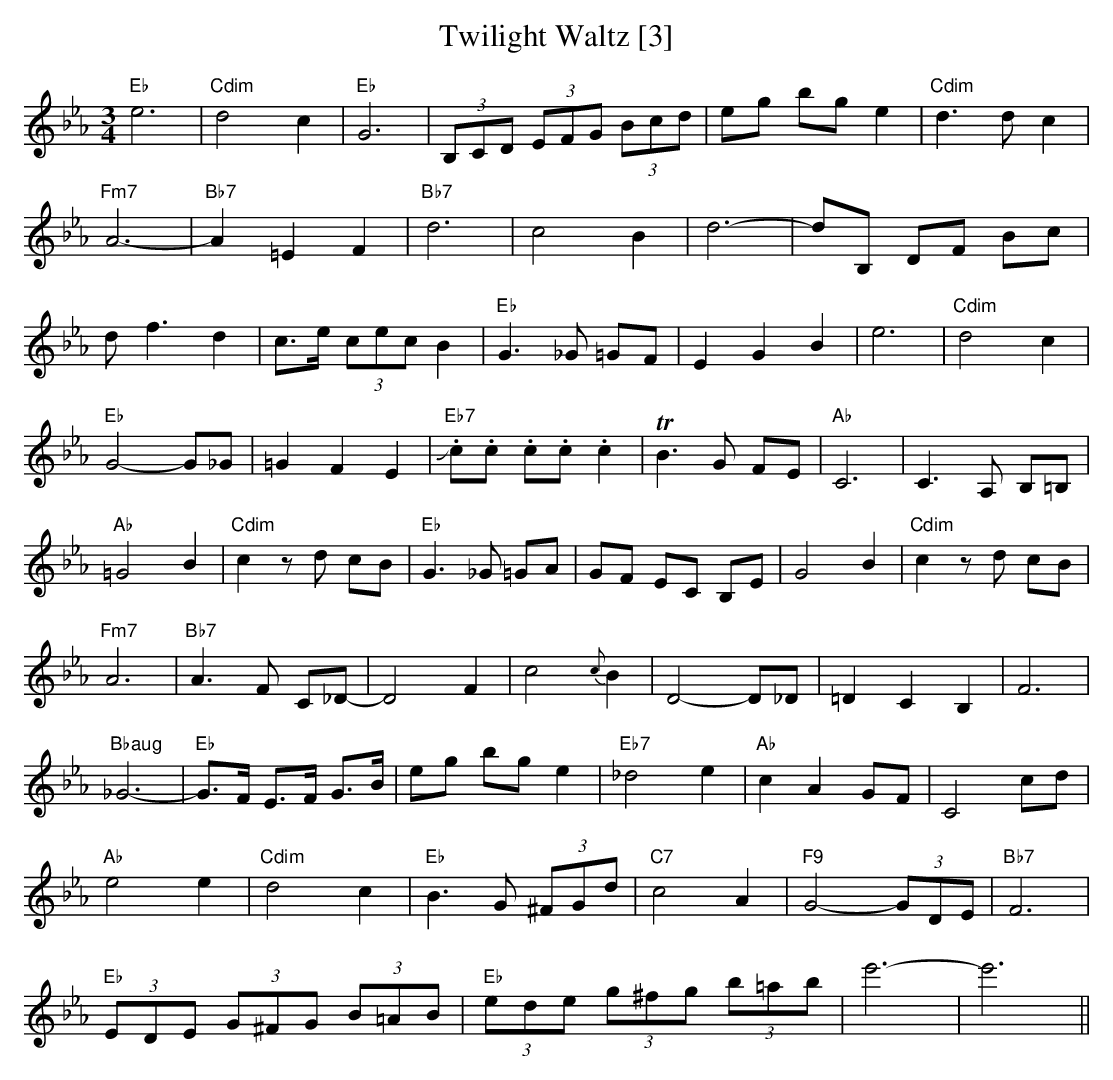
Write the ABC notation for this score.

X:1
T:Twilight Waltz [3]
M:3/4
L:1/8
K:Eb
"Eb"e6|"Cdim"d4 c2|"Eb"G6|(3B,CD (3EFG (3Bcd|eg bg e2|"Cdim"d3d c2|
"Fm7"A6-|"Bb7"A2 =E2F2|"Bb7"d6|c4B2|d6-|dB, DF Bc|
df3d2|c>e (3cec B2|"Eb"G3 _G =GF|E2G2B2|e6|"Cdim"d4c2|
"Eb"G4- G_G|=G2F2E2|"Eb7"+slide+.c.c .c.c .c2|TB3 G FE|"Ab"C6|C3A, B,=B,|
"Ab"=G4B2|"Cdim"c2 zd cB|"Eb"G3 _G =GA|GF EC B,E|G4 B2|"Cdim"c2 z d cB|
"Fm7"A6|"Bb7"A3 F C_D|-D4F2|c4 {c}B2|D4- D_D|=D2 C2B,2|F6|
"Bbaug"_G6-|"Eb"G>F E>F G>B|eg bg e2|"Eb7"_d4 e2|"Ab"c2A2 GF|C4 cd|
"Ab"e4e2|"Cdim"d4 c2|"Eb"B3G (3^FGd|"C7"c4 A2|"F9"G4- (3GDE|"Bb7"F6|
"Eb"(3EDE (3G^FG (3B=AB|"Eb"(3ede (3g^fg (3b=ab|e'6-|e'6||
